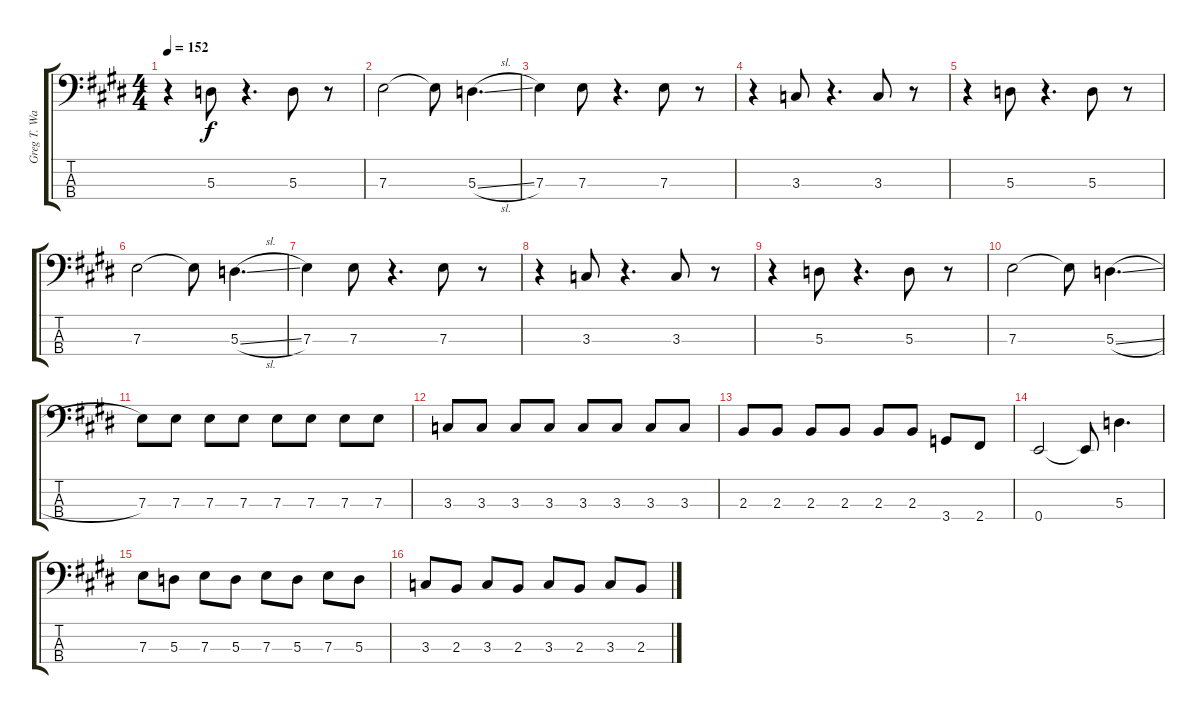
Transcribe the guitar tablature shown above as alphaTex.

\track ("Greg T. Walker Bass" "Greg T. Wa") {instrument electricbassfinger}
\staff {score tabs}
\tuning (G2 D2 A1 E1) {hide}
\ts (4 4)
\tempo 152
\clef f4
\ks c#minor
r.4{dy f} 5.3.8 r.4{d} 5.3.8 r.8 |
7.3.2 7.3{t}.8 5.3{sl}.4{d} |
7.3.4 7.3.8 r.4{d} 7.3.8 r.8 |
r.4 3.3.8 r.4{d} 3.3.8 r.8 |
r.4 5.3.8 r.4{d} 5.3.8 r.8 |
7.3.2 7.3{t}.8 5.3{sl}.4{d} |
7.3.4 7.3.8 r.4{d} 7.3.8 r.8 |
r.4 3.3.8 r.4{d} 3.3.8 r.8 |
r.4 5.3.8 r.4{d} 5.3.8 r.8 |
7.3.2 7.3{t}.8 5.3{sl}.4{d} |
7.3.8 7.3.8 7.3.8 7.3.8 7.3.8 7.3.8 7.3.8 7.3.8 |
3.3.8 3.3.8 3.3.8 3.3.8 3.3.8 3.3.8 3.3.8 3.3.8 |
2.3.8 2.3.8 2.3.8 2.3.8 2.3.8 2.3.8 3.4.8 2.4.8 |
0.4.2 0.4{t}.8 5.3.4{d} |
7.3.8 5.3.8 7.3.8 5.3.8 7.3.8 5.3.8 7.3.8 5.3.8 |
3.3.8 2.3.8 3.3.8 2.3.8 3.3.8 2.3.8 3.3.8 2.3.8
